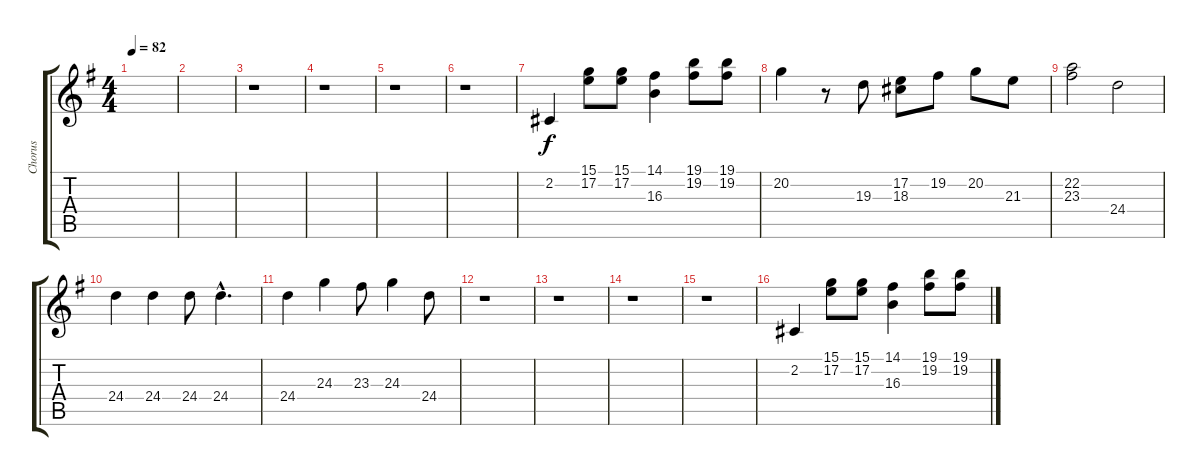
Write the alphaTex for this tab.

\track ("Chorus" "Chorus") {instrument panflute}
\staff {score tabs}
\tuning (E4 B3 G3 D3 A2 E2) {hide}
\ts (4 4)
\tempo 82
\clef g2
\ks g
|
|
r.1 |
r.1 |
r.1 |
r.1 |
2.2.4 (15.1 17.2).8 (15.1 17.2).8 (14.1 16.3).4 (19.1 19.2).8 (19.1 19.2).8 |
20.2.4 r.8 19.3.8 (17.2 18.3).8 19.2.8 20.2.8 21.3.8 |
(22.2 23.3).2 24.4.2 |
24.4.4 24.4.4 24.4.8 24.4{hac}.4{d} |
24.4.4 24.3.4 23.3.8 24.3.4 24.4.8 |
r.1 |
r.1 |
r.1 |
r.1 |
2.2.4 (15.1 17.2).8 (15.1 17.2).8 (14.1 16.3).4 (19.1 19.2).8 (19.1 19.2).8
